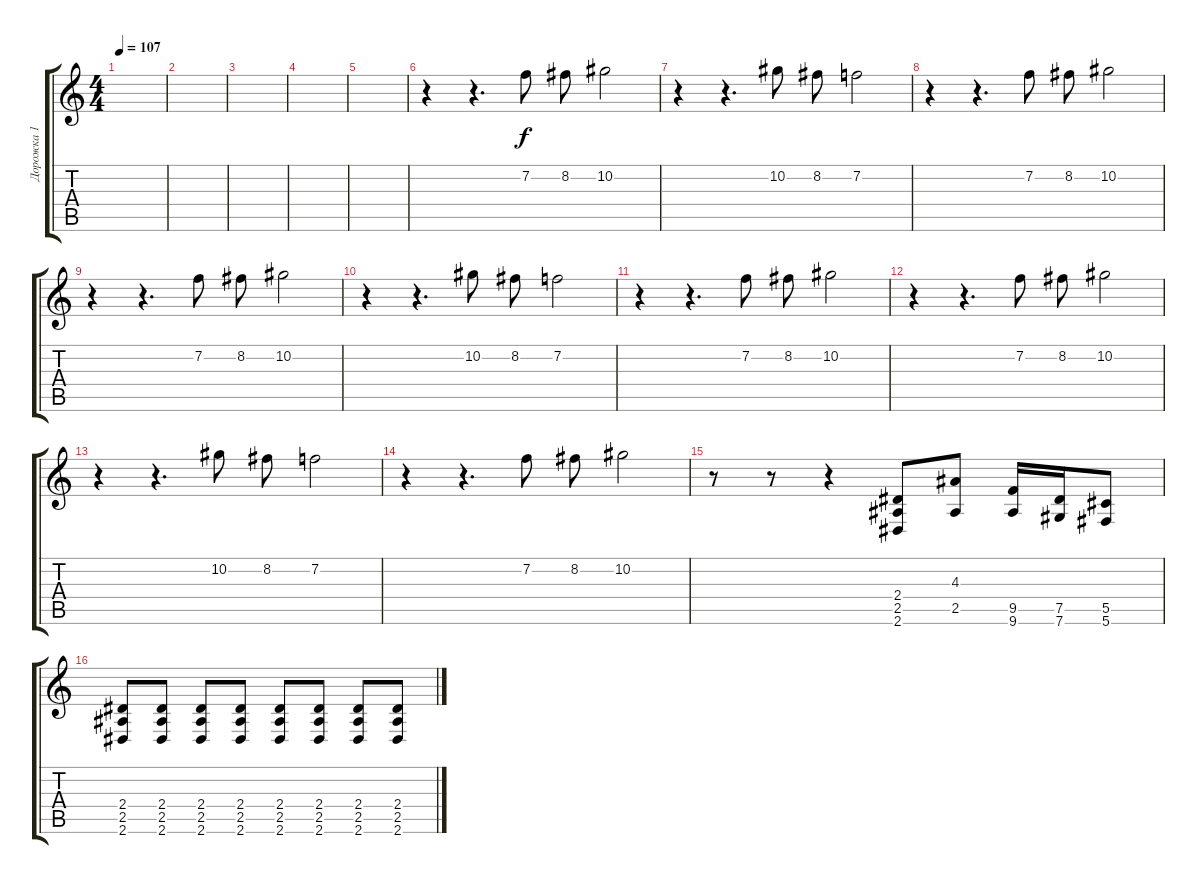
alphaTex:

\track ("Дорожка 1" "Дорожка 1") {instrument overdrivenguitar}
\staff {score tabs}
\tuning (Eb4 Bb3 Gb3 Db3 Ab2 Db2) {hide}
\ts (4 4)
\tempo 107
\clef g2
\ks c
|
|
|
|
|
r.4 r.4{d} 7.2.8 8.2.8 10.2.2 |
r.4 r.4{d} 10.2.8 8.2.8 7.2.2 |
r.4 r.4{d} 7.2.8 8.2.8 10.2.2 |
r.4 r.4{d} 7.2.8 8.2.8 10.2.2 |
r.4 r.4{d} 10.2.8 8.2.8 7.2.2 |
r.4 r.4{d} 7.2.8 8.2.8 10.2.2 |
r.4 r.4{d} 7.2.8 8.2.8 10.2.2 |
r.4 r.4{d} 10.2.8 8.2.8 7.2.2 |
r.4 r.4{d} 7.2.8 8.2.8 10.2.2 |
r.8 r.8 r.4 (2.4 2.5 2.6).8 (4.3 2.5).8 (9.5 9.6).16 (7.5 7.6).16 (5.5 5.6).8 |
(2.4 2.5 2.6).8 (2.4 2.5 2.6).8 (2.4 2.5 2.6).8 (2.4 2.5 2.6).8 (2.4 2.5 2.6).8 (2.4 2.5 2.6).8 (2.4 2.5 2.6).8 (2.4 2.5 2.6).8
